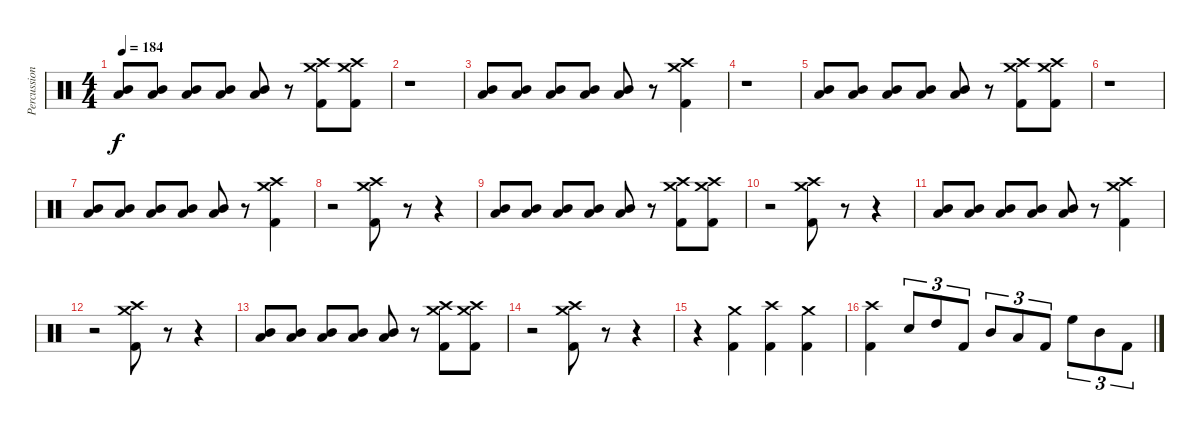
\track ("Percussions" "Percussion") {instrument percussion}
\staff {score}
\articulation defaults
\ts (4 4)
\tempo 184
\clef neutral
\ks c
("Mid Tom (hit)" "Low Tom (hit)").8{dy f} ("Mid Tom (hit)" "Low Tom (hit)").8 ("Mid Tom (hit)" "Low Tom (hit)").8 ("Mid Tom (hit)" "Low Tom (hit)").8 ("Mid Tom (hit)" "Low Tom (hit)").8 r.8 ("Crash high (hit)" "Crash medium (hit)" "Kick (hit) 2").8 ("Crash high (hit)" "Crash medium (hit)" "Kick (hit) 2").8 |
r.1 |
("Mid Tom (hit)" "Low Tom (hit)").8 ("Mid Tom (hit)" "Low Tom (hit)").8 ("Mid Tom (hit)" "Low Tom (hit)").8 ("Mid Tom (hit)" "Low Tom (hit)").8 ("Mid Tom (hit)" "Low Tom (hit)").8 r.8 ("Crash high (hit)" "Crash medium (hit)" "Kick (hit) 2").4 |
r.1 |
("Mid Tom (hit)" "Low Tom (hit)").8 ("Mid Tom (hit)" "Low Tom (hit)").8 ("Mid Tom (hit)" "Low Tom (hit)").8 ("Mid Tom (hit)" "Low Tom (hit)").8 ("Mid Tom (hit)" "Low Tom (hit)").8 r.8 ("Crash high (hit)" "Crash medium (hit)" "Kick (hit) 2").8 ("Crash high (hit)" "Crash medium (hit)" "Kick (hit) 2").8 |
r.1 |
("Mid Tom (hit)" "Low Tom (hit)").8 ("Mid Tom (hit)" "Low Tom (hit)").8 ("Mid Tom (hit)" "Low Tom (hit)").8 ("Mid Tom (hit)" "Low Tom (hit)").8 ("Mid Tom (hit)" "Low Tom (hit)").8 r.8 ("Crash high (hit)" "Crash medium (hit)" "Kick (hit) 2").4 |
r.2 ("Crash high (hit)" "Crash medium (hit)" "Kick (hit) 2").8 r.8 r.4 |
("Mid Tom (hit)" "Low Tom (hit)").8 ("Mid Tom (hit)" "Low Tom (hit)").8 ("Mid Tom (hit)" "Low Tom (hit)").8 ("Mid Tom (hit)" "Low Tom (hit)").8 ("Mid Tom (hit)" "Low Tom (hit)").8 r.8 ("Crash high (hit)" "Crash medium (hit)" "Kick (hit) 2").8 ("Crash high (hit)" "Crash medium (hit)" "Kick (hit) 2").8 |
r.2 ("Crash high (hit)" "Crash medium (hit)" "Kick (hit) 2").8 r.8 r.4 |
("Mid Tom (hit)" "Low Tom (hit)").8 ("Mid Tom (hit)" "Low Tom (hit)").8 ("Mid Tom (hit)" "Low Tom (hit)").8 ("Mid Tom (hit)" "Low Tom (hit)").8 ("Mid Tom (hit)" "Low Tom (hit)").8 r.8 ("Crash high (hit)" "Crash medium (hit)" "Kick (hit) 2").4 |
r.2 ("Crash high (hit)" "Crash medium (hit)" "Kick (hit) 2").8 r.8 r.4 |
("Mid Tom (hit)" "Low Tom (hit)").8 ("Mid Tom (hit)" "Low Tom (hit)").8 ("Mid Tom (hit)" "Low Tom (hit)").8 ("Mid Tom (hit)" "Low Tom (hit)").8 ("Mid Tom (hit)" "Low Tom (hit)").8 r.8 ("Crash high (hit)" "Crash medium (hit)" "Kick (hit) 2").8 ("Crash high (hit)" "Crash medium (hit)" "Kick (hit) 2").8 |
r.2 ("Crash high (hit)" "Crash medium (hit)" "Kick (hit) 2").8 r.8 r.4 |
r.4 ("Crash medium (hit)" "Kick (hit) 2").4 ("Crash high (hit)" "Kick (hit) 2").4 ("Crash medium (hit)" "Kick (hit) 2").4 |
("Crash high (hit)" "Kick (hit) 2").4 "Electric Snare (hit)".8{tu (3 2)} "High Tom (hit)".8{tu (3 2)} "Kick (hit) 2".8{tu (3 2)} "Mid Tom (hit)".8{tu (3 2)} "Low Tom (hit)".8{tu (3 2)} "Kick (hit) 2".8{tu (3 2)} "High Floor Tom (hit)".8{tu (3 2)} "Mid Tom (hit)".8{tu (3 2)} "Kick (hit) 2".8{tu (3 2)}
